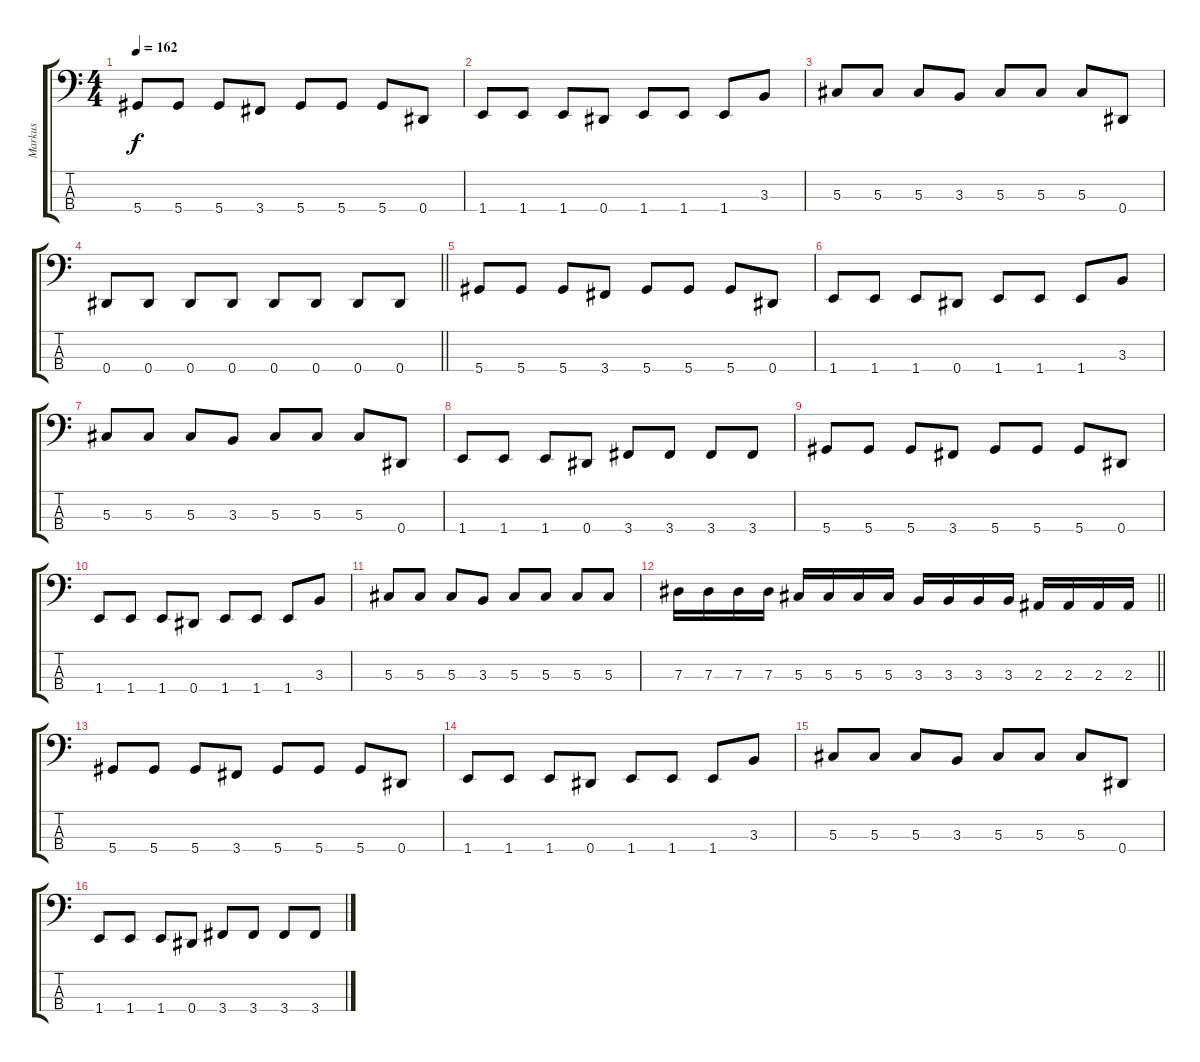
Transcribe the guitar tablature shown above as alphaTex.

\track ("Markus" "Markus") {instrument electricbasspick}
\staff {score tabs}
\tuning (Gb2 Db2 Ab1 Eb1) {hide}
\ts (4 4)
\tempo 162
\clef f4
\ks aminor
5.4.8{dy f} 5.4.8 5.4.8 3.4.8 5.4.8 5.4.8 5.4.8 0.4.8 |
1.4.8 1.4.8 1.4.8 0.4.8 1.4.8 1.4.8 1.4.8 3.3.8 |
5.3.8 5.3.8 5.3.8 3.3.8 5.3.8 5.3.8 5.3.8 0.4.8 |
\barLineRight lightlight
0.4.8 0.4.8 0.4.8 0.4.8 0.4.8 0.4.8 0.4.8 0.4.8 |
5.4.8 5.4.8 5.4.8 3.4.8 5.4.8 5.4.8 5.4.8 0.4.8 |
1.4.8 1.4.8 1.4.8 0.4.8 1.4.8 1.4.8 1.4.8 3.3.8 |
5.3.8 5.3.8 5.3.8 3.3.8 5.3.8 5.3.8 5.3.8 0.4.8 |
1.4.8 1.4.8 1.4.8 0.4.8 3.4.8 3.4.8 3.4.8 3.4.8 |
5.4.8 5.4.8 5.4.8 3.4.8 5.4.8 5.4.8 5.4.8 0.4.8 |
1.4.8 1.4.8 1.4.8 0.4.8 1.4.8 1.4.8 1.4.8 3.3.8 |
5.3.8 5.3.8 5.3.8 3.3.8 5.3.8 5.3.8 5.3.8 5.3.8 |
\barLineRight lightlight
7.3.16 7.3.16 7.3.16 7.3.16 5.3.16 5.3.16 5.3.16 5.3.16 3.3.16 3.3.16 3.3.16 3.3.16 2.3.16 2.3.16 2.3.16 2.3.16 |
5.4.8 5.4.8 5.4.8 3.4.8 5.4.8 5.4.8 5.4.8 0.4.8 |
1.4.8 1.4.8 1.4.8 0.4.8 1.4.8 1.4.8 1.4.8 3.3.8 |
5.3.8 5.3.8 5.3.8 3.3.8 5.3.8 5.3.8 5.3.8 0.4.8 |
1.4.8 1.4.8 1.4.8 0.4.8 3.4.8 3.4.8 3.4.8 3.4.8
